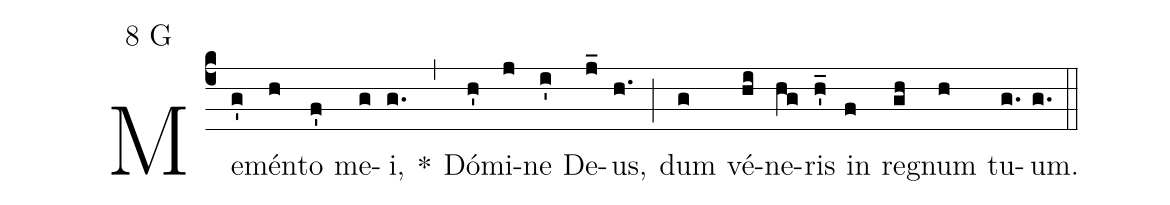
mode:8 G;
%%
(c4) Me(g')mén(h)to(f') me(g)i,(g.) *(,) Dó(h')mi(j)ne(i') De(j_)us,(h.) (;) dum(g) vé(hi)ne(hg)ris(h'_) in(f) re(gh)gnum(h) tu(g.)um.(g.) (::)
